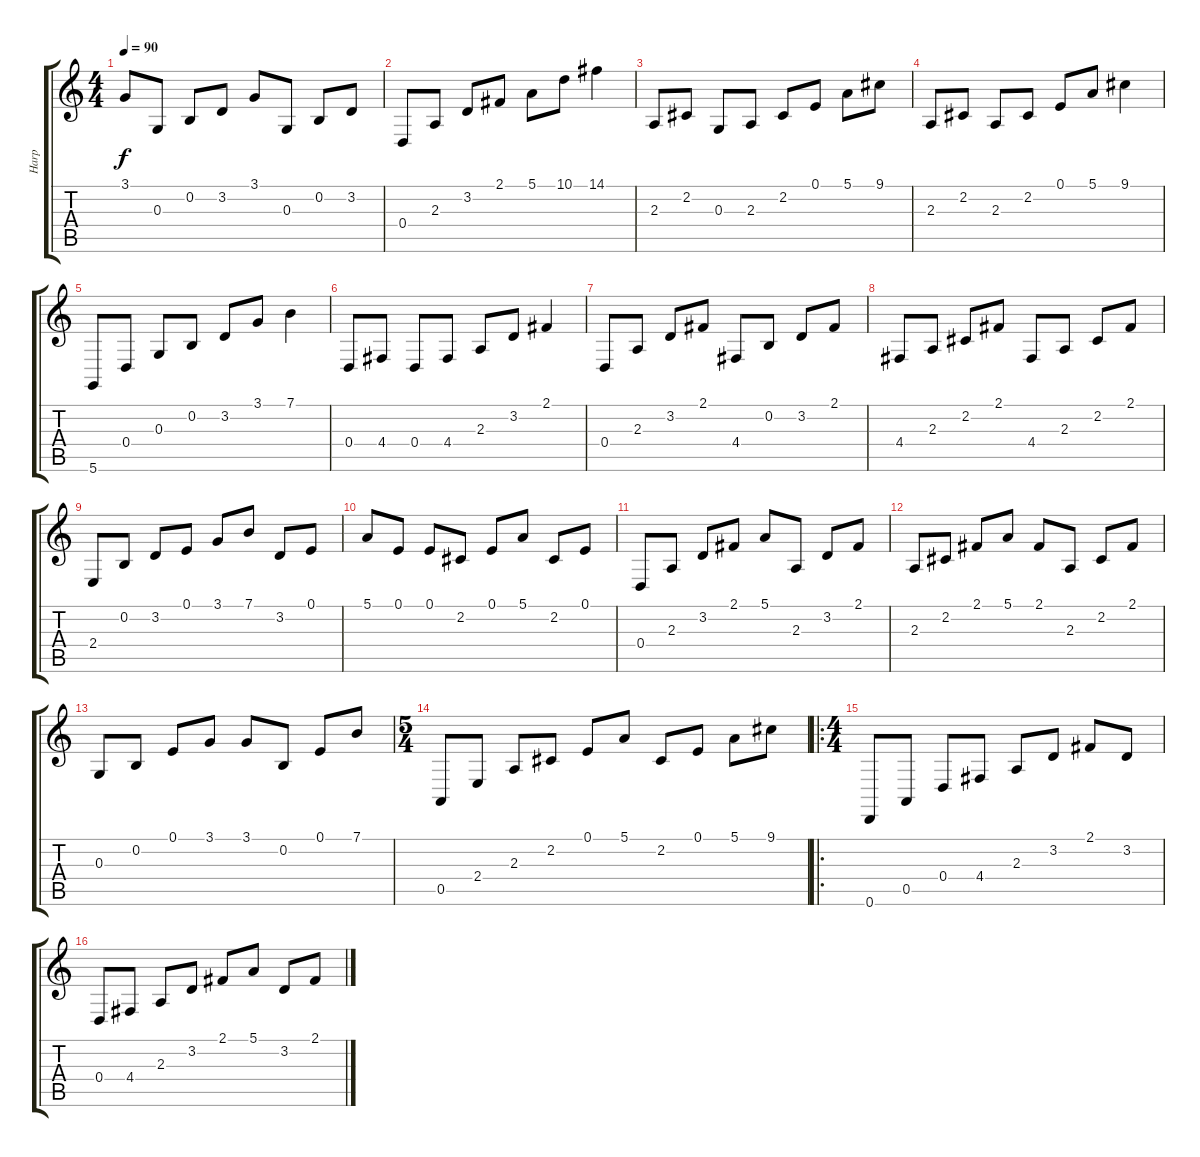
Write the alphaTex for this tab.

\track ("Harp" "Harp") {instrument orchestralharp}
\staff {score tabs}
\tuning (E4 B3 G3 D3 A2 D2) {hide}
\ts (4 4)
\tempo 90
\clef g2
\ks c
3.1.8{dy f} 0.3.8 0.2.8 3.2.8 3.1.8 0.3.8 0.2.8 3.2.8 |
0.4.8 2.3.8 3.2.8 2.1.8 5.1.8 10.1.8 14.1.4 |
2.3.8 2.2.8 0.3.8 2.3.8 2.2.8 0.1.8 5.1.8 9.1.8 |
2.3.8 2.2.8 2.3.8 2.2.8 0.1.8 5.1.8 9.1.4 |
5.6.8 0.4.8 0.3.8 0.2.8 3.2.8 3.1.8 7.1.4 |
0.4.8 4.4.8 0.4.8 4.4.8 2.3.8 3.2.8 2.1.4 |
0.4.8 2.3.8 3.2.8 2.1.8 4.4.8 0.2.8 3.2.8 2.1.8 |
4.4.8 2.3.8 2.2.8 2.1.8 4.4.8 2.3.8 2.2.8 2.1.8 |
2.4.8 0.2.8 3.2.8 0.1.8 3.1.8 7.1.8 3.2.8 0.1.8 |
5.1.8 0.1.8 0.1.8 2.2.8 0.1.8 5.1.8 2.2.8 0.1.8 |
0.4.8 2.3.8 3.2.8 2.1.8 5.1.8 2.3.8 3.2.8 2.1.8 |
2.3.8 2.2.8 2.1.8 5.1.8 2.1.8 2.3.8 2.2.8 2.1.8 |
0.3.8 0.2.8 0.1.8 3.1.8 3.1.8 0.2.8 0.1.8 7.1.8 |
\ts (5 4)
0.5.8 2.4.8 2.3.8 2.2.8 0.1.8 5.1.8 2.2.8 0.1.8 5.1.8 9.1.8 |
\ro
\ts (4 4)
0.6.8 0.5.8 0.4.8 4.4.8 2.3.8 3.2.8 2.1.8 3.2.8 |
0.4.8 4.4.8 2.3.8 3.2.8 2.1.8 5.1.8 3.2.8 2.1.8
